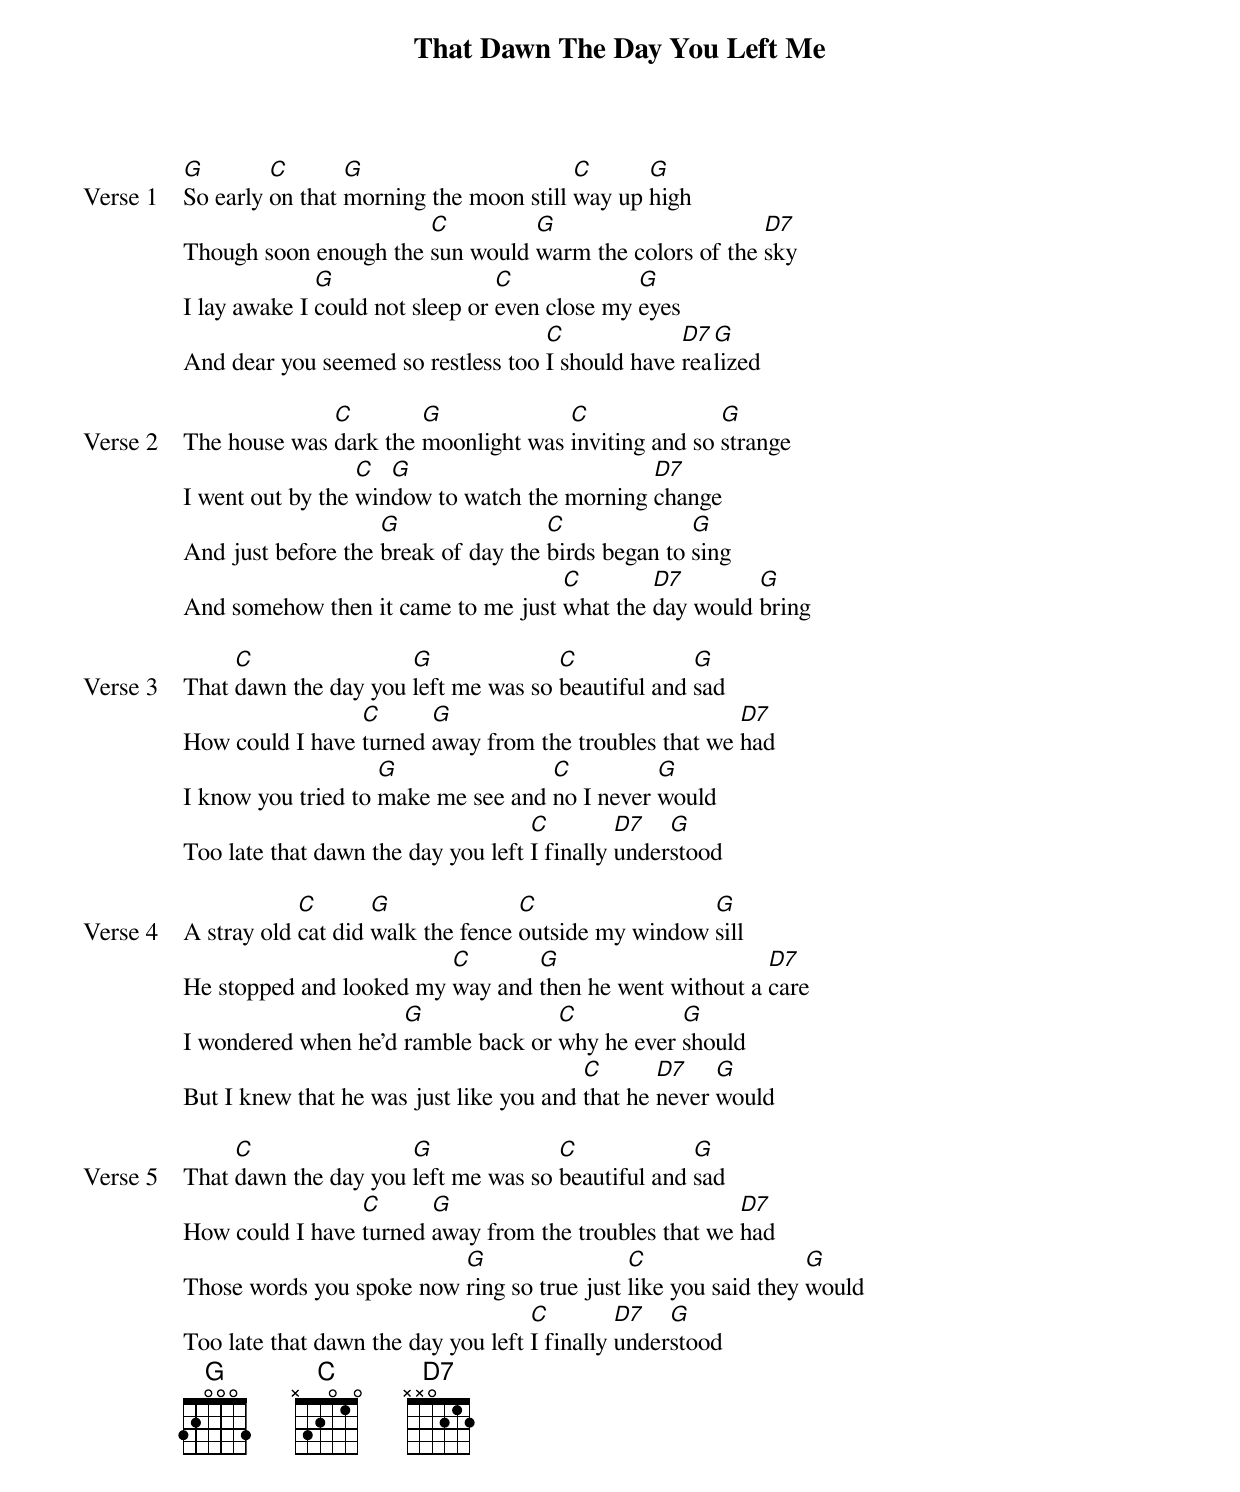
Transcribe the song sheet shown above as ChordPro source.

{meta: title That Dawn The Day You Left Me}
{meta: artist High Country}
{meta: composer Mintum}

{start_of_verse: Verse 1}
[G]So early [C]on that [G]morning the moon still [C]way up [G]high
Though soon enough the [C]sun would [G]warm the colors of the [D7]sky
I lay awake I [G]could not sleep or [C]even close my [G]eyes
And dear you seemed so restless too [C]I should have [D7]rea[G]lized
{end_of_verse}

{start_of_verse: Verse 2}
The house was [C]dark the [G]moonlight was [C]inviting and so [G]strange
I went out by the [C]win[G]dow to watch the morning [D7]change
And just before the [G]break of day the [C]birds began to [G]sing
And somehow then it came to me just [C]what the [D7]day would [G]bring
{end_of_verse}

{start_of_verse: Verse 3}
That [C]dawn the day you [G]left me was so [C]beautiful and [G]sad
How could I have [C]turned [G]away from the troubles that we [D7]had
I know you tried to [G]make me see and [C]no I never [G]would
Too late that dawn the day you left [C]I finally [D7]under[G]stood
{end_of_verse}

{start_of_verse: Verse 4}
A stray old [C]cat did [G]walk the fence [C]outside my window [G]sill
He stopped and looked my [C]way and [G]then he went without a [D7]care
I wondered when he'd [G]ramble back or [C]why he ever [G]should
But I knew that he was just like you and [C]that he [D7]never [G]would
{end_of_verse}

{start_of_verse: Verse 5}
That [C]dawn the day you [G]left me was so [C]beautiful and [G]sad
How could I have [C]turned [G]away from the troubles that we [D7]had
Those words you spoke now [G]ring so true just [C]like you said they [G]would
Too late that dawn the day you left [C]I finally [D7]under[G]stood
{end_of_verse}
